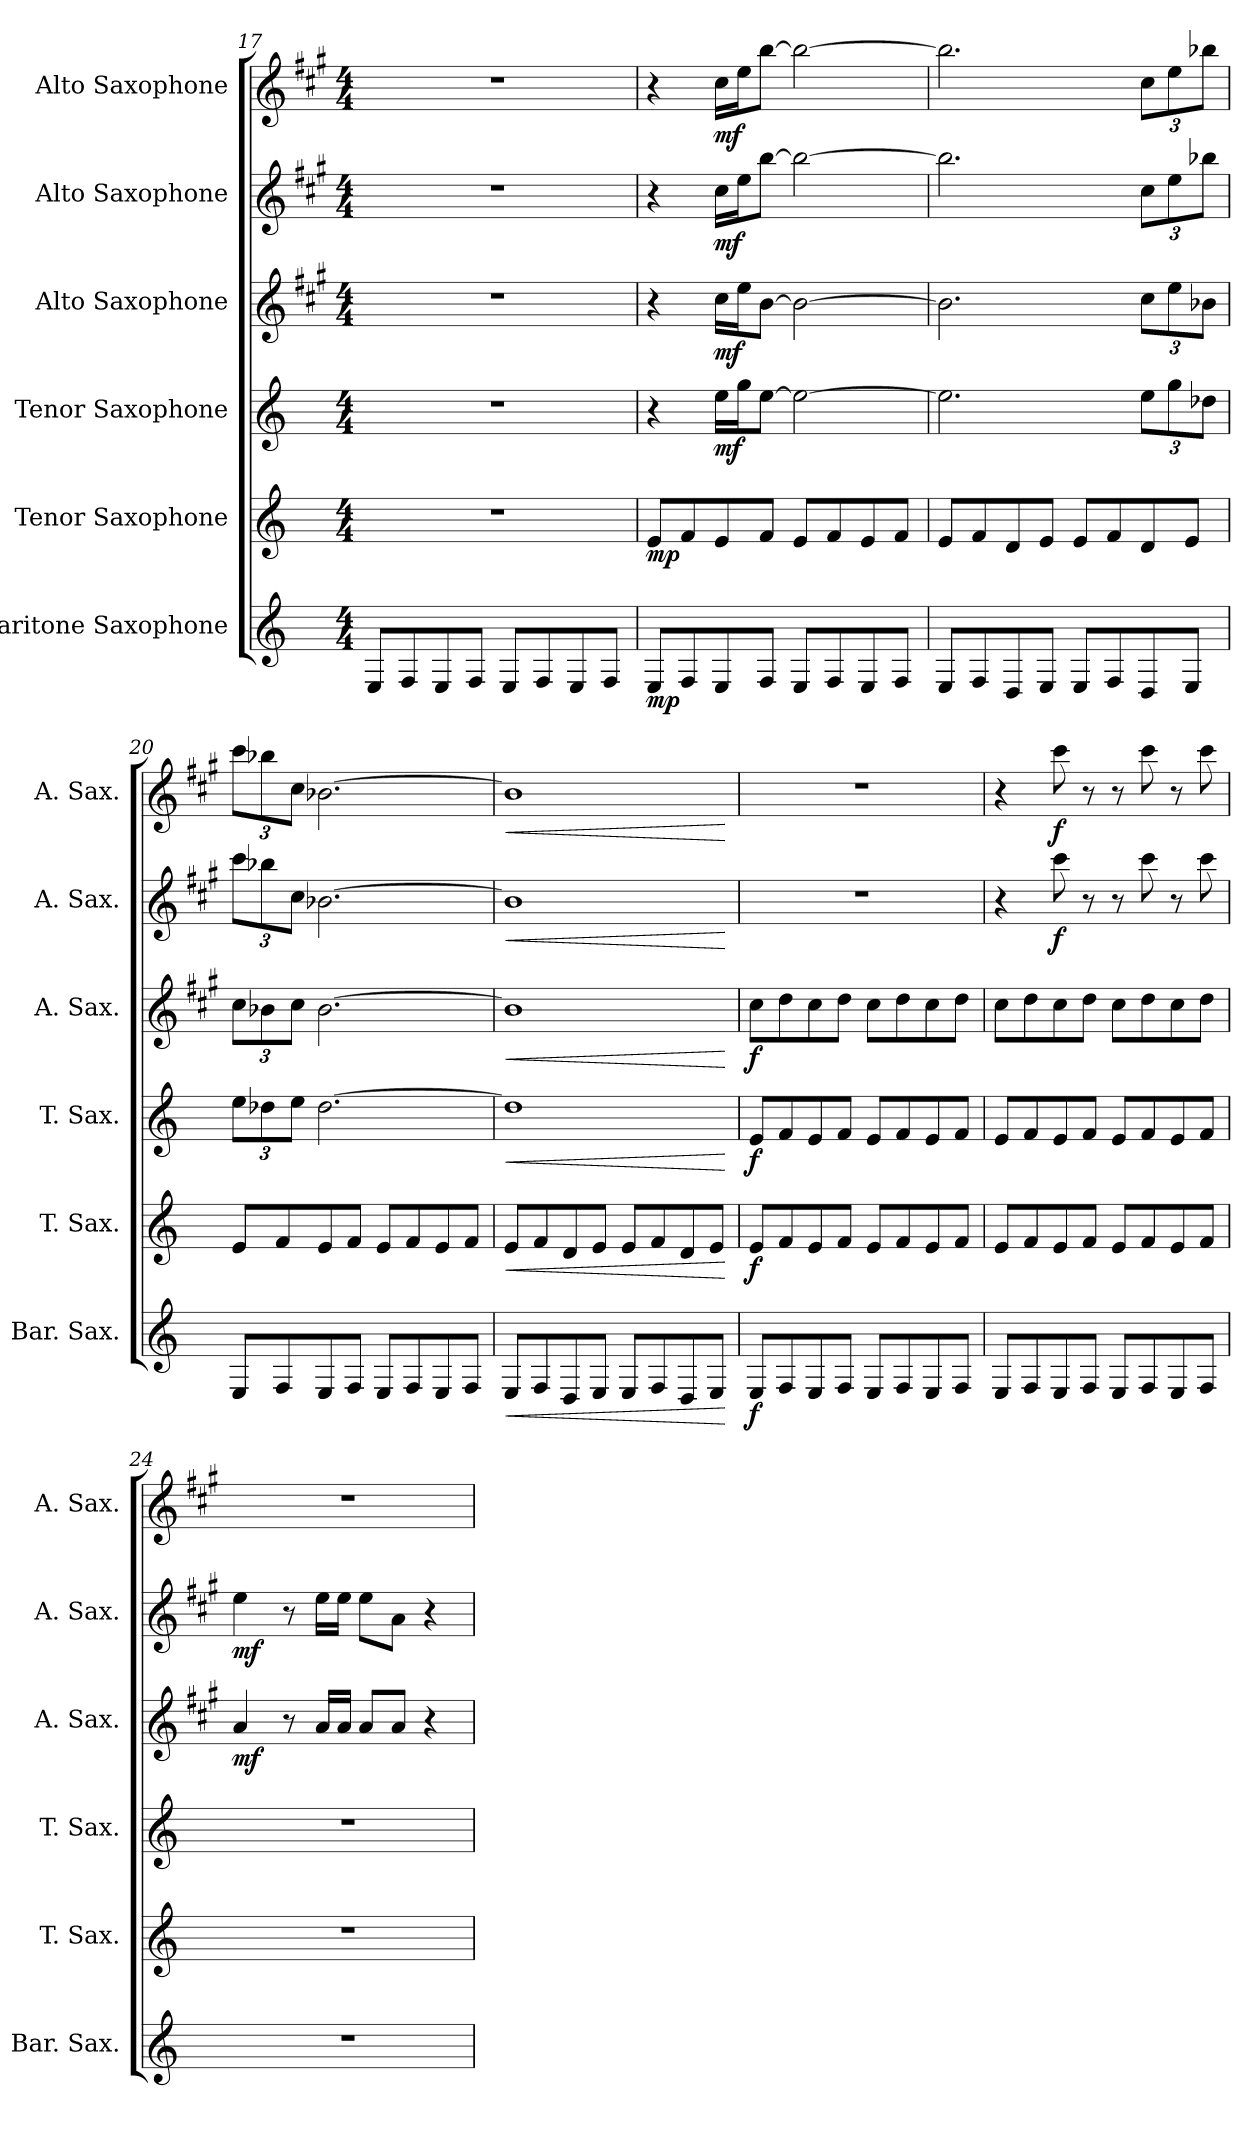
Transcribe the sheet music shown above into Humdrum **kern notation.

**kern	**dynam	**kern	**dynam	**kern	**dynam	**kern	**dynam	**kern	**dynam	**kern	**dynam
*part6	*part6	*part5	*part5	*part4	*part4	*part3	*part3	*part2	*part2	*part1	*part1
*staff6	*staff6	*staff5	*staff5	*staff4	*staff4	*staff3	*staff3	*staff2	*staff2	*staff1	*staff1
*I"Baritone Saxophone	*	*I"Tenor Saxophone	*	*I"Tenor Saxophone	*	*I"Alto Saxophone	*	*I"Alto Saxophone	*	*I"Alto Saxophone	*
*I'Bar. Sax.	*	*I'T. Sax.	*	*I'T. Sax.	*	*I'A. Sax.	*	*I'A. Sax.	*	*I'A. Sax.	*
*clefG2	*	*clefG2	*	*clefG2	*	*clefG2	*	*clefG2	*	*clefG2	*
*ITrd12c21	*	*ITrd8c14	*	*ITrd8c14	*	*ITrd5c9	*	*ITrd5c9	*	*ITrd5c9	*
*k[]	*	*k[]	*	*k[]	*	*k[]	*	*k[]	*	*k[]	*
*M4/4	*	*M4/4	*	*M4/4	*	*M4/4	*	*M4/4	*	*M4/4	*
=17	=17	=17	=17	=17	=17	=17	=17	=17	=17	=17	=17
8EE/L	.	1r	.	1r	.	1r	.	1r	.	1r	.
8FF/	.	.	.	.	.	.	.	.	.	.	.
8EE/	.	.	.	.	.	.	.	.	.	.	.
8FF/J	.	.	.	.	.	.	.	.	.	.	.
8EE/L	.	.	.	.	.	.	.	.	.	.	.
8FF/	.	.	.	.	.	.	.	.	.	.	.
8EE/	.	.	.	.	.	.	.	.	.	.	.
8FF/J	.	.	.	.	.	.	.	.	.	.	.
=18	=18	=18	=18	=18	=18	=18	=18	=18	=18	=18	=18
!	!LO:DY:b	!	!LO:DY:b	!	!	!	!	!	!	!	!
8EE/L	mp	8E/L	mp	4r	.	4r	.	4r	.	4r	.
8FF/	.	8F/	.	.	.	.	.	.	.	.	.
!	!	!	!	!	!LO:DY:b	!	!LO:DY:b	!	!LO:DY:b	!	!LO:DY:b
8EE/	.	8E/	.	16e\LL	mf	16e\LL	mf	16e\LL	mf	16e\LL	mf
.	.	.	.	16g\J	.	16g\J	.	16g\J	.	16g\J	.
8FF/J	.	8F/J	.	[8e\J	.	[8d\J	.	[8dd\J	.	[8dd\J	.
8EE/L	.	8E/L	.	2e\_	.	2d\_	.	2dd\_	.	2dd\_	.
8FF/	.	8F/	.	.	.	.	.	.	.	.	.
8EE/	.	8E/	.	.	.	.	.	.	.	.	.
8FF/J	.	8F/J	.	.	.	.	.	.	.	.	.
!!LO:LB:g=z
=19	=19	=19	=19	=19	=19	=19	=19	=19	=19	=19	=19
8EE/L	.	8E/L	.	2.e\]	.	2.d\]	.	2.dd\]	.	2.dd\]	.
8FF/	.	8F/	.	.	.	.	.	.	.	.	.
8DD/	.	8D/	.	.	.	.	.	.	.	.	.
8EE/J	.	8E/J	.	.	.	.	.	.	.	.	.
8EE/L	.	8E/L	.	.	.	.	.	.	.	.	.
8FF/	.	8F/	.	.	.	.	.	.	.	.	.
*	*	*	*	*Xbrackettup	*	*Xbrackettup	*	*Xbrackettup	*	*Xbrackettup	*
8DD/	.	8D/	.	12e\L	.	12e\L	.	12e\L	.	12e\L	.
.	.	.	.	12g\	.	12g\	.	12g\	.	12g\	.
8EE/J	.	8E/J	.	.	.	.	.	.	.	.	.
.	.	.	.	12d-X\J	.	12d-X\J	.	12dd-X\J	.	12dd-X\J	.
=20	=20	=20	=20	=20	=20	=20	=20	=20	=20	=20	=20
8EE/L	.	8E/L	.	12e\L	.	12e\L	.	12ee\L	.	12ee\L	.
.	.	.	.	12d-X\	.	12d-X\	.	12dd-X\	.	12dd-X\	.
8FF/	.	8F/	.	.	.	.	.	.	.	.	.
.	.	.	.	12e\J	.	12e\J	.	12e\J	.	12e\J	.
8EE/	.	8E/	.	[2.d-\	.	[2.d-\	.	[2.d-X\	.	[2.d-X\	.
8FF/J	.	8F/J	.	.	.	.	.	.	.	.	.
8EE/L	.	8E/L	.	.	.	.	.	.	.	.	.
8FF/	.	8F/	.	.	.	.	.	.	.	.	.
8EE/	.	8E/	.	.	.	.	.	.	.	.	.
8FF/J	.	8F/J	.	.	.	.	.	.	.	.	.
=21	=21	=21	=21	=21	=21	=21	=21	=21	=21	=21	=21
!	!LO:HP:b	!	!LO:HP:b	!	!LO:HP:b	!	!LO:HP:b	!	!LO:HP:b	!	!LO:HP:b
8EE/L	<	8E/L	<	1d-]	<	1d-]	<	1d-]	<	1d-]	<
8FF/	.	8F/	.	.	.	.	.	.	.	.	.
8DD/	.	8D/	.	.	.	.	.	.	.	.	.
8EE/J	.	8E/J	.	.	.	.	.	.	.	.	.
8EE/L	.	8E/L	.	.	.	.	.	.	.	.	.
8FF/	.	8F/	.	.	.	.	.	.	.	.	.
8DD/	.	8D/	.	.	.	.	.	.	.	.	.
8EE/J	.	8E/J	.	.	.	.	.	.	.	.	.
.	[	.	[	.	[	.	[	.	[	.	[
=22	=22	=22	=22	=22	=22	=22	=22	=22	=22	=22	=22
!	!LO:DY:b	!	!LO:DY:b	!	!LO:DY:b	!	!LO:DY:b	!	!	!	!
8EE/L	f	8E/L	f	8E/L	f	8e\L	f	1r	.	1r	.
8FF/	.	8F/	.	8F/	.	8f\	.	.	.	.	.
8EE/	.	8E/	.	8E/	.	8e\	.	.	.	.	.
8FF/J	.	8F/J	.	8F/J	.	8f\J	.	.	.	.	.
8EE/L	.	8E/L	.	8E/L	.	8e\L	.	.	.	.	.
8FF/	.	8F/	.	8F/	.	8f\	.	.	.	.	.
8EE/	.	8E/	.	8E/	.	8e\	.	.	.	.	.
8FF/J	.	8F/J	.	8F/J	.	8f\J	.	.	.	.	.
!!LO:PB:g=z
=23	=23	=23	=23	=23	=23	=23	=23	=23	=23	=23	=23
8EE/L	.	8E/L	.	8E/L	.	8e\L	.	4r	.	4r	.
8FF/	.	8F/	.	8F/	.	8f\	.	.	.	.	.
!	!	!	!	!	!	!	!	!	!LO:DY:b	!	!LO:DY:b
8EE/	.	8E/	.	8E/	.	8e\	.	8ee\	f	8ee\	f
8FF/J	.	8F/J	.	8F/J	.	8f\J	.	8r	.	8r	.
8EE/L	.	8E/L	.	8E/L	.	8e\L	.	8r	.	8r	.
8FF/	.	8F/	.	8F/	.	8f\	.	8ee\	.	8ee\	.
8EE/	.	8E/	.	8E/	.	8e\	.	8r	.	8r	.
8FFZ/J	.	8FZ/J	.	8FZ/J	.	8fZ\J	.	8eeZ\	.	8eeZ\	.
=24	=24	=24	=24	=24	=24	=24	=24	=24	=24	=24	=24
!!LO:REH:place=s1:a:B:fs=14:t=A
*	*	*	*	*	*	*	*	*	*	*MM120	*
!	!	!	!	!	!	!	!LO:DY:b	!	!LO:DY:b	!	!
1r	.	1r	.	1r	.	4c/	mf	4g\	mf	1r	.
.	.	.	.	.	.	8r	.	8r	.	.	.
.	.	.	.	.	.	16c/LL	.	16g\LL	.	.	.
.	.	.	.	.	.	16c/JJ	.	16g\JJ	.	.	.
.	.	.	.	.	.	8c/L	.	8g\L	.	.	.
.	.	.	.	.	.	8c/J	.	8c\J	.	.	.
.	.	.	.	.	.	4r	.	4r	.	.	.
=	=	=	=	=	=	=	=	=	=	=	=
*-	*-	*-	*-	*-	*-	*-	*-	*-	*-	*-	*-
